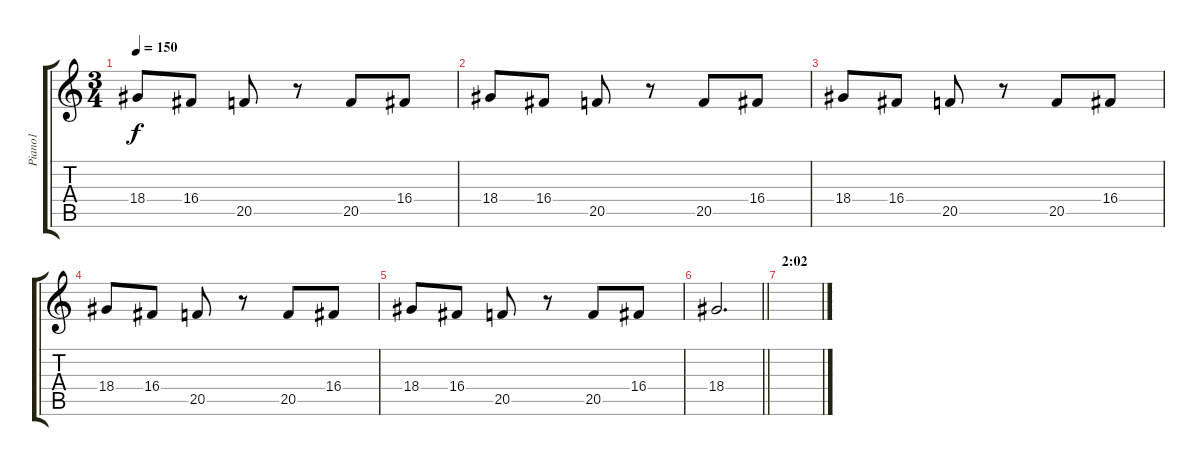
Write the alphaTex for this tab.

\track ("Piano1" "Piano1") {instrument acousticgrandpiano}
\staff {score tabs}
\tuning (E4 B3 G3 D3 A2 E2) {hide}
\ts (3 4)
\tempo 150
\clef g2
\ks c
18.4.8{dy f} 16.4.8 20.5.8 r.8 20.5.8 16.4.8 |
18.4.8 16.4.8 20.5.8 r.8 20.5.8 16.4.8 |
18.4.8 16.4.8 20.5.8 r.8 20.5.8 16.4.8 |
18.4.8 16.4.8 20.5.8 r.8 20.5.8 16.4.8 |
18.4.8 16.4.8 20.5.8 r.8 20.5.8 16.4.8 |
\barLineRight lightlight
18.4.2{d} |
\section ("" "2:02")
